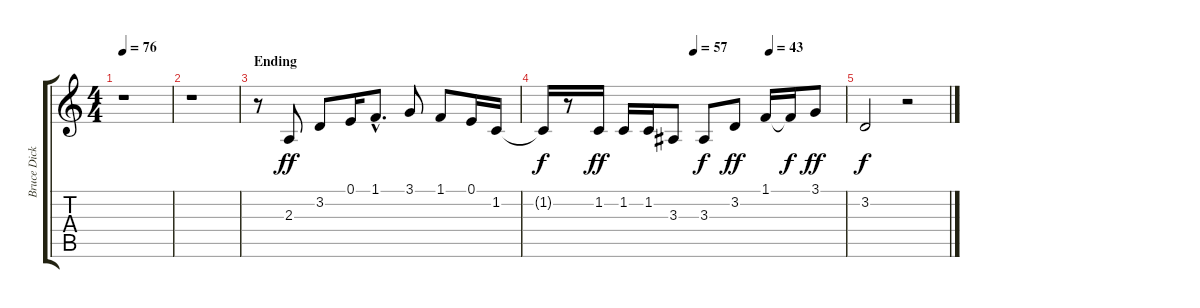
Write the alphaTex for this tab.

\track ("Bruce Dickinson" "Bruce Dick") {instrument violin}
\staff {score tabs}
\tuning (E4 B3 G3 D3 A2 E2) {hide}
\ts (4 4)
\tempo 76
\clef g2
\ks c
r.1{dy f} |
r.1 |
\section ("" "Ending")
r.8 2.3.8{dy ff} 3.2.8 0.1.16 1.1{hac}.8{d} 3.1.8 1.1.8 0.1.16 1.2.16 |
\tempo (57 0.5)
\tempo (43 0.75)
1.2{t}.16{dy f} r.8 1.2.16{dy ff} 1.2.16 1.2.16 3.3.8 3.3.8{dy f} 3.2.8{dy ff} 1.1.16 1.1{t}.16{dy f} 3.1.8{dy ff} |
3.2.2{dy f} r.2
